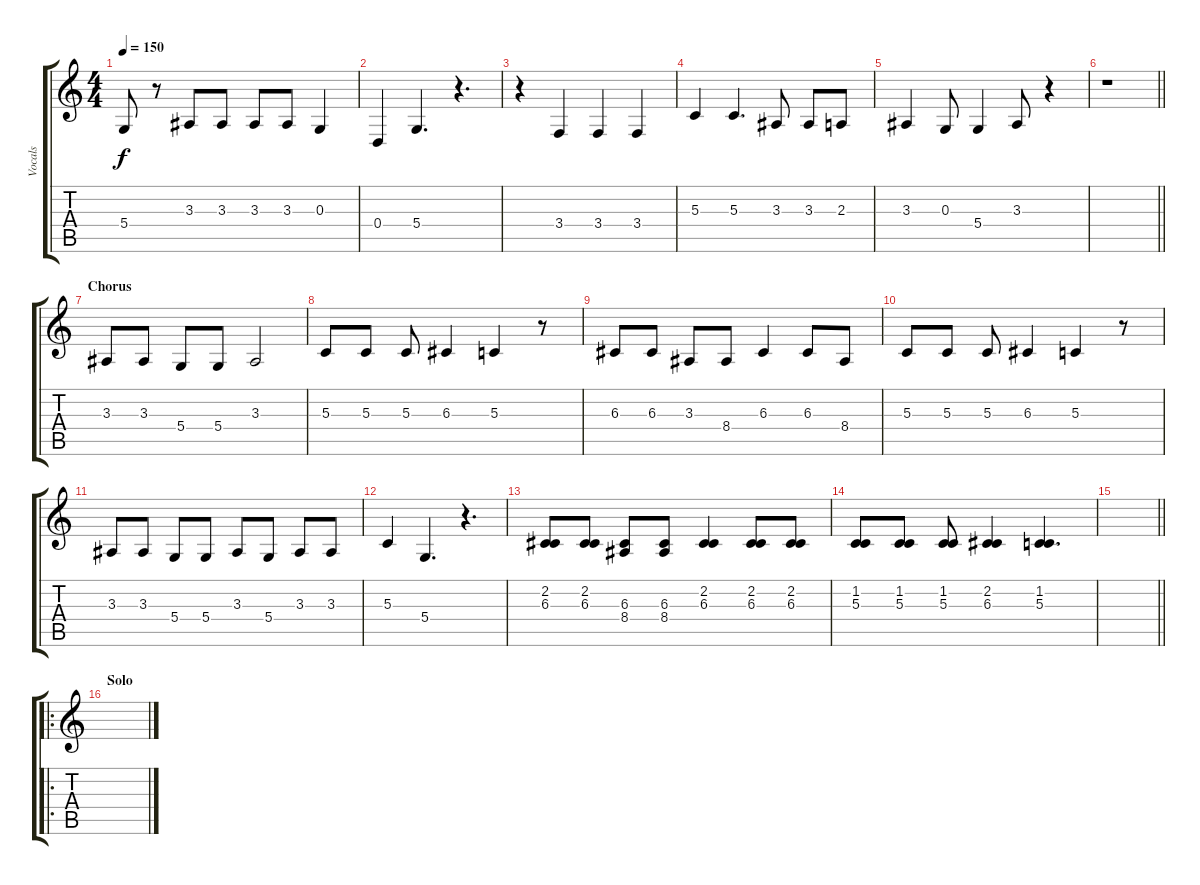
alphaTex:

\track ("Vocals" "Vocals") {instrument bassoon}
\staff {score tabs}
\tuning (E4 B3 G3 D3 A2 E2) {hide}
\ts (4 4)
\tempo 150
\clef g2
\ks c
5.4{t}.8{dy f} r.8 3.3.8 3.3.8 3.3.8 3.3.8 0.3.4 |
0.4.4 5.4.4{d} r.4{d} |
r.4 3.4.4 3.4.4 3.4.4 |
5.3.4 5.3.4{d} 3.3.8 3.3.8 2.3.8 |
3.3.4 0.3.8 5.4.4 3.3.8 r.4 |
\barLineRight lightlight
r.1 |
\section ("" "Chorus")
3.3.8 3.3.8 5.4.8 5.4.8 3.3.2 |
5.3.8 5.3.8 5.3.8 6.3.4 5.3.4 r.8 |
6.3.8 6.3.8 3.3.8 8.4.8 6.3.4 6.3.8 8.4.8 |
5.3.8 5.3.8 5.3.8 6.3.4 5.3.4 r.8 |
3.3.8 3.3.8 5.4.8 5.4.8 3.3.8 5.4.8 3.3.8 3.3.8 |
5.3.4 5.4.4{d} r.4{d} |
(2.2 6.3).8 (2.2 6.3).8 (6.3 8.4).8 (6.3 8.4).8 (2.2 6.3).4 (2.2 6.3).8 (2.2 6.3).8 |
(1.2 5.3).8 (1.2 5.3).8 (1.2 5.3).8 (2.2 6.3).4 (1.2 5.3).4{d} |
\barLineRight lightlight
|
\ro
\section ("" "Solo")
